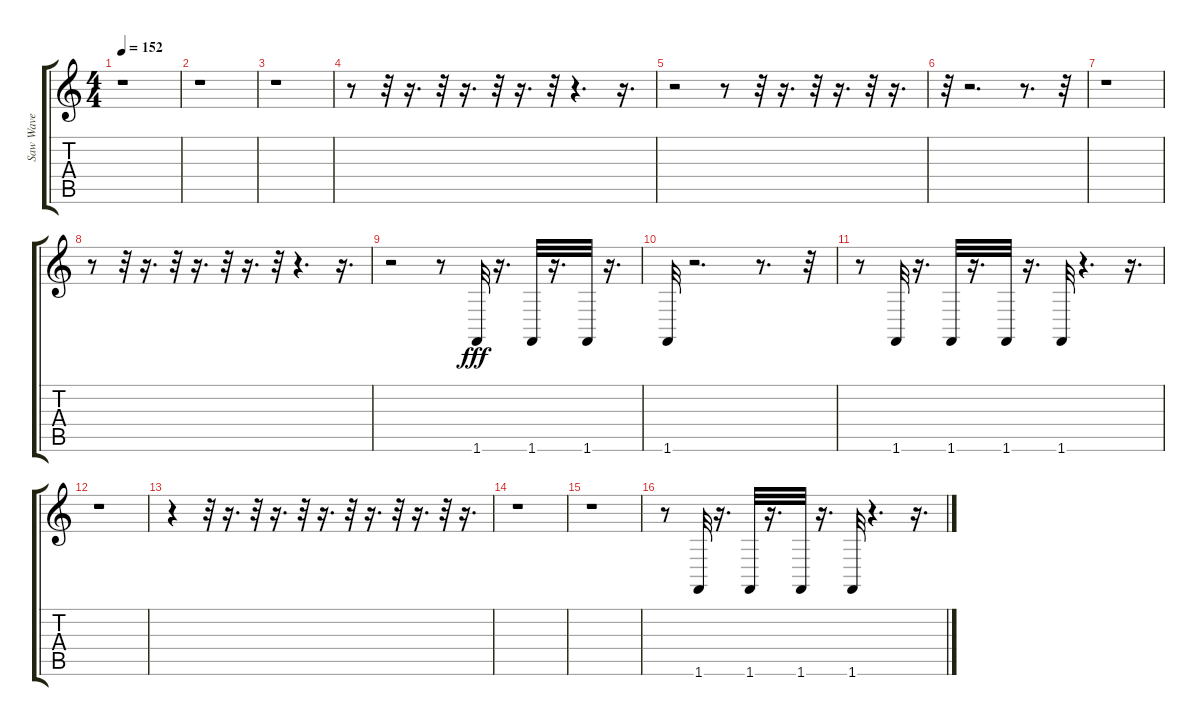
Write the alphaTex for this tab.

\track ("Saw Wave" "Saw Wave") {instrument lead2sawtooth}
\staff {score tabs}
\tuning (E4 B3 G3 D3 A2 E2) {hide}
\ts (4 4)
\tempo 152
\clef g2
\ks c
r.1{dy fff} |
r.1 |
r.1 |
r.8 r.32 r.16{d} r.32 r.16{d} r.32 r.16{d} r.32 r.4{d} r.16{d} |
r.2 r.8 r.32 r.16{d} r.32 r.16{d} r.32 r.16{d} |
r.32 r.2{d} r.8{d} r.32 |
r.1 |
r.8 r.32 r.16{d} r.32 r.16{d} r.32 r.16{d} r.32 r.4{d} r.16{d} |
r.2 r.8 1.6.32 r.16{d} 1.6.32 r.16{d} 1.6.32 r.16{d} |
1.6.32 r.2{d} r.8{d} r.32 |
r.8 1.6.32 r.16{d} 1.6.32 r.16{d} 1.6.32 r.16{d} 1.6.32 r.4{d} r.16{d} |
r.1 |
r.4 r.32 r.16{d} r.32 r.16{d} r.32 r.16{d} r.32 r.16{d} r.32 r.16{d} r.32 r.16{d} |
r.1 |
r.1 |
r.8 1.6.32 r.16{d} 1.6.32 r.16{d} 1.6.32 r.16{d} 1.6.32 r.4{d} r.16{d}
